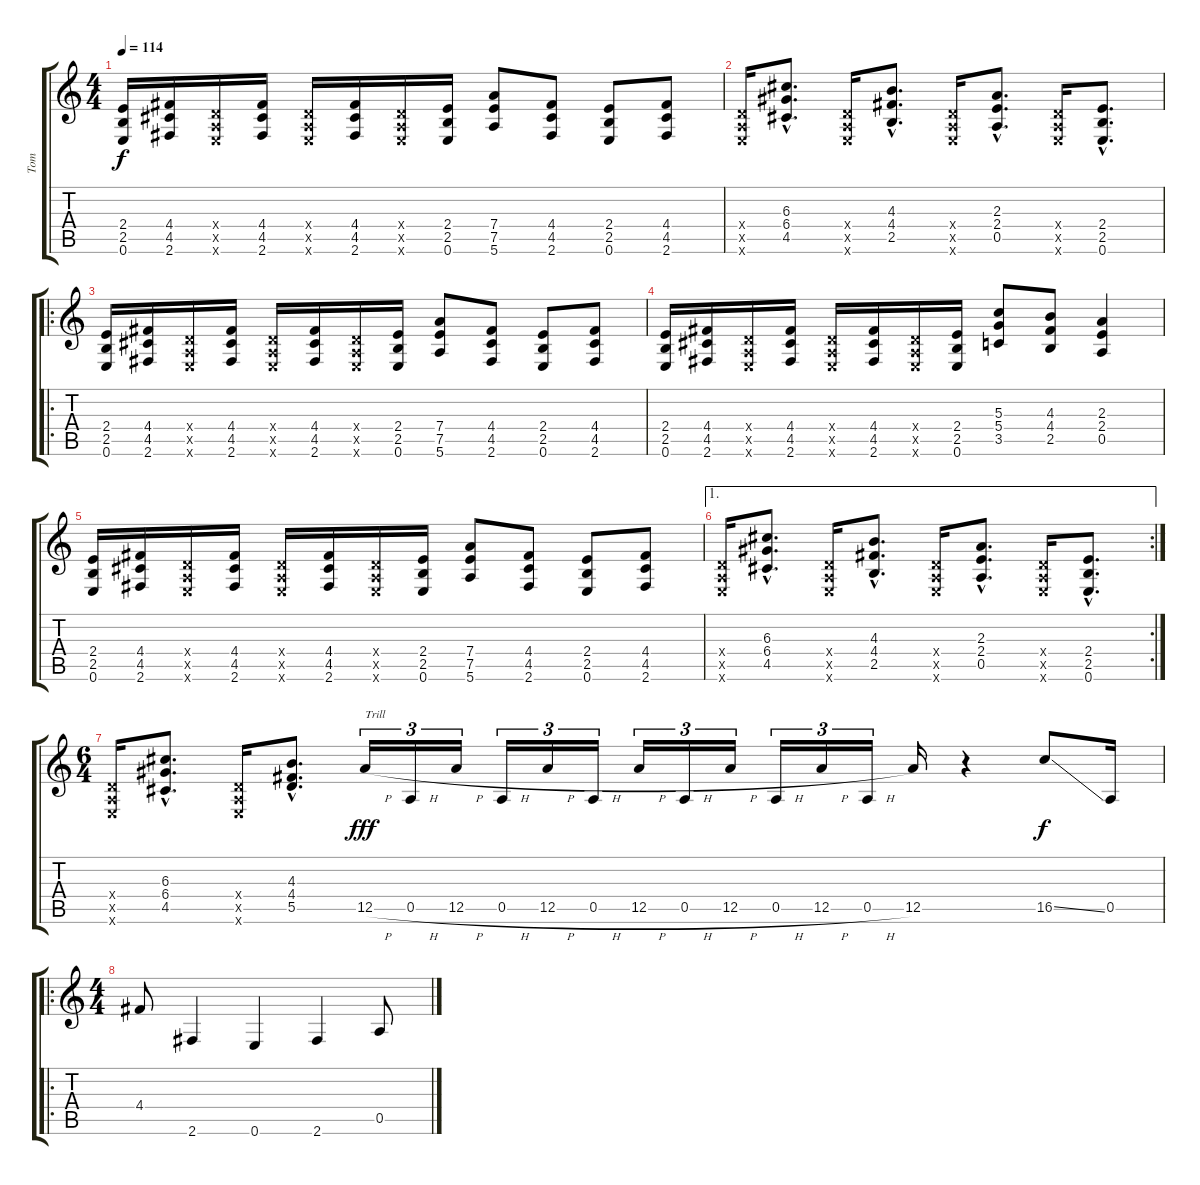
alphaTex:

\track ("Tom" "Tom") {instrument overdrivenguitar}
\staff {score tabs}
\tuning (E4 B3 G3 D3 A2 E2) {hide}
\ts (4 4)
\tempo 114
\clef g2
\ks c
(2.4 2.5 0.6).16{dy f} (4.4 4.5 2.6).16 (0.4{x} 0.5{x} 0.6{x}).16 (4.4 4.5 2.6).16 (0.4{x} 0.5{x} 0.6{x}).16 (4.4 4.5 2.6).16 (0.4{x} 0.5{x} 0.6{x}).16 (2.4 2.5 0.6).16 (7.4 7.5 5.6).8 (4.4 4.5 2.6).8 (2.4 2.5 0.6).8 (4.4 4.5 2.6).8 |
(0.4{x} 0.5{x} 0.6{x}).16 (6.3{hac} 6.4{hac} 4.5{hac}).8{d} (0.4{x} 0.5{x} 0.6{x}).16 (4.3{hac} 4.4{hac} 2.5{hac}).8{d} (0.4{x} 0.5{x} 0.6{x}).16 (2.3{hac} 2.4{hac} 0.5{hac}).8{d} (0.4{x} 0.5{x} 0.6{x}).16 (2.4{hac} 2.5{hac} 0.6{hac}).8{d} |
\ro
(2.4 2.5 0.6).16 (4.4 4.5 2.6).16 (0.4{x} 0.5{x} 0.6{x}).16 (4.4 4.5 2.6).16 (0.4{x} 0.5{x} 0.6{x}).16 (4.4 4.5 2.6).16 (0.4{x} 0.5{x} 0.6{x}).16 (2.4 2.5 0.6).16 (7.4 7.5 5.6).8 (4.4 4.5 2.6).8 (2.4 2.5 0.6).8 (4.4 4.5 2.6).8 |
(2.4 2.5 0.6).16 (4.4 4.5 2.6).16 (0.4{x} 0.5{x} 0.6{x}).16 (4.4 4.5 2.6).16 (0.4{x} 0.5{x} 0.6{x}).16 (4.4 4.5 2.6).16 (0.4{x} 0.5{x} 0.6{x}).16 (2.4 2.5 0.6).16 (5.3 5.4 3.5).8 (4.3 4.4 2.5).8 (2.3 2.4 0.5).4 |
(2.4 2.5 0.6).16 (4.4 4.5 2.6).16 (0.4{x} 0.5{x} 0.6{x}).16 (4.4 4.5 2.6).16 (0.4{x} 0.5{x} 0.6{x}).16 (4.4 4.5 2.6).16 (0.4{x} 0.5{x} 0.6{x}).16 (2.4 2.5 0.6).16 (7.4 7.5 5.6).8 (4.4 4.5 2.6).8 (2.4 2.5 0.6).8 (4.4 4.5 2.6).8 |
\ae 1
\rc 2
(0.4{x} 0.5{x} 0.6{x}).16 (6.3{hac} 6.4{hac} 4.5{hac}).8{d} (0.4{x} 0.5{x} 0.6{x}).16 (4.3{hac} 4.4{hac} 2.5{hac}).8{d} (0.4{x} 0.5{x} 0.6{x}).16 (2.3{hac} 2.4{hac} 0.5{hac}).8{d} (0.4{x} 0.5{x} 0.6{x}).16 (2.4{hac} 2.5{hac} 0.6{hac}).8{d} |
\ts (6 4)
(0.4{x} 0.5{x} 0.6{x}).16 (6.3{hac} 6.4{hac} 4.5{hac}).8{d} (0.4{x} 0.5{x} 0.6{x}).16 (4.3{hac} 4.4{hac} 5.5{hac}).8{d} 12.5{h}.16{tu (3 2) txt "Trill" dy fff} 0.5{h}.16{tu (3 2)} 12.5{h}.16{tu (3 2)} 0.5{h}.16{tu (3 2)} 12.5{h}.16{tu (3 2)} 0.5{h}.16{tu (3 2)} 12.5{h}.16{tu (3 2)} 0.5{h}.16{tu (3 2)} 12.5{h}.16{tu (3 2)} 0.5{h}.16{tu (3 2)} 12.5{h}.16{tu (3 2)} 0.5{h}.16{tu (3 2)} 12.5.16 r.4 16.5{ss}.8{dy f} 0.5.16 |
\ro
\ts (4 4)
4.4.8 2.6.4 0.6.4 2.6.4 0.5.8
